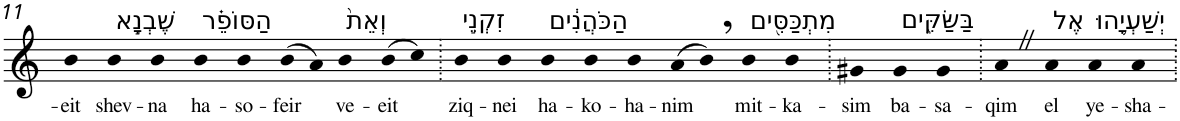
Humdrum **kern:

**kern	**text
*part1	*part1
*staff1	*staff1
*I"Piano	*
*I'Pno	*
!!LO:PB:g=z
*clefG2	*
*k[]	*
=11	=11
!	!LO:LY:b
4b	-eit
!LO:TX:a:t=שֶׁבְנָ֣א	!
!	!LO:LY:b
4b	shev-
!	!LO:LY:b
4b	-na
!LO:TX:a:t=הַסּוֹפֵ֗ר	!
!	!LO:LY:b
4b	ha-
!	!LO:LY:b
4b	-so-
!	!LO:LY:b
(8b	-feir
8a)	.
!LO:TX:a:t=וְאֵת֙	!
!	!LO:LY:b
4b	ve-
!	!LO:LY:b
(8b	-eit
8cc)	.
=12.	=12.
!LO:TX:a:t=זִקְנֵ֣י	!
!	!LO:LY:b
4b	ziq-
!	!LO:LY:b
4b	-nei
!LO:TX:a:t=הַכֹּהֲנִ֔ים	!
!	!LO:LY:b
4b	ha-
!	!LO:LY:b
4b	-ko-
!	!LO:LY:b
4b	-ha-
!	!LO:LY:b
(8a	-nim
8b,)	.
!LO:TX:a:t=מִתְכַּסִּ֖ים	!
!	!LO:LY:b
4b	mit-
!	!LO:LY:b
4b	-ka-
=13.	=13.
!	!LO:LY:b
4g#X	-sim
!LO:TX:a:t=בַּשַּׂקִּ֑ים	!
!	!LO:LY:b
4g#	ba-
!	!LO:LY:b
4g#	-sa-
=14.	=14.
!	!LO:LY:b
4aZ	-qim
!LO:TX:a:t=אֶל	!
!	!LO:LY:b
4a	el
!LO:TX:a:t=יְשַׁעְיָ֥הוּ	!
!	!LO:LY:b
4a	ye-
!	!LO:LY:b
4a	-sha-
=.	=.
*-	*-
